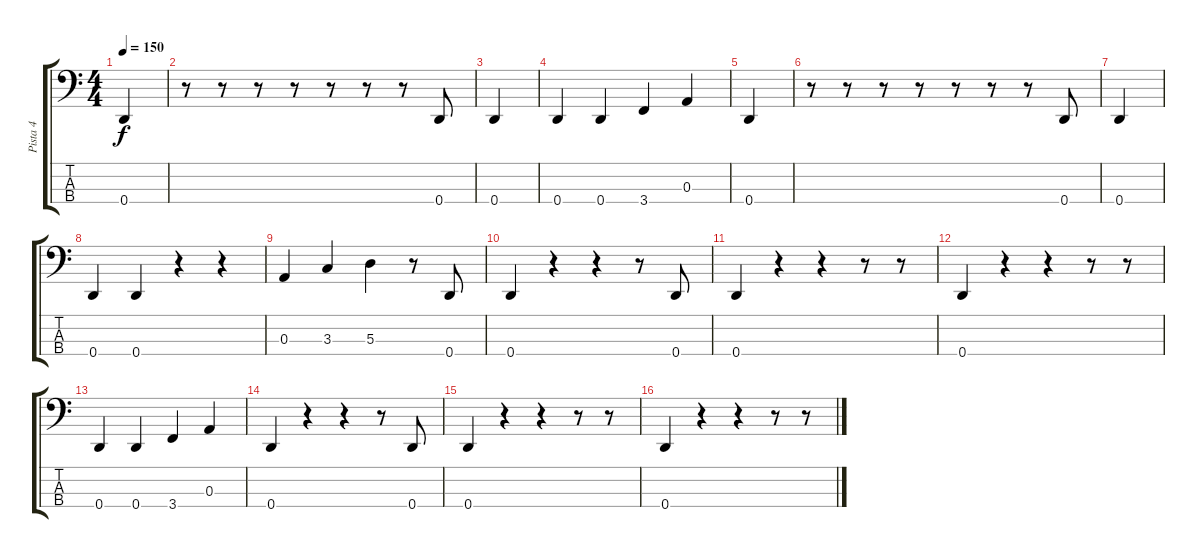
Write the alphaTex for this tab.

\track ("Pista 4" "Pista 4") {instrument electricbassfinger}
\staff {score tabs}
\tuning (G2 D2 A1 D1) {hide}
\ts (4 4)
\tempo 150
\clef f4
\ks c
0.4.4{dy f} |
r.8 r.8 r.8 r.8 r.8 r.8 r.8 0.4.8 |
0.4.4 |
0.4.4 0.4.4 3.4.4 0.3.4 |
0.4.4 |
r.8 r.8 r.8 r.8 r.8 r.8 r.8 0.4.8 |
0.4.4 |
0.4.4 0.4.4 r.4 r.4 |
0.3.4 3.3.4 5.3.4 r.8 0.4.8 |
0.4.4 r.4 r.4 r.8 0.4.8 |
0.4.4 r.4 r.4 r.8 r.8 |
0.4.4 r.4 r.4 r.8 r.8 |
0.4.4 0.4.4 3.4.4 0.3.4 |
0.4.4 r.4 r.4 r.8 0.4.8 |
0.4.4 r.4 r.4 r.8 r.8 |
0.4.4 r.4 r.4 r.8 r.8
